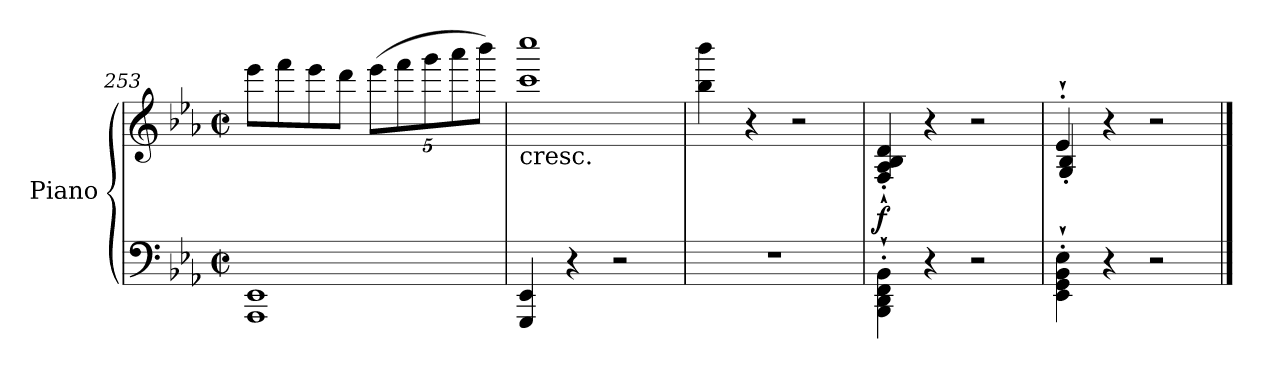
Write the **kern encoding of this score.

**kern	**kern	**dynam
*part1	*part1	*part1
*staff2	*staff1	*staff1/2
*I"Piano	*	*
*I'Pno	*	*
*clefF4	*clefG2	*
*k[b-e-a-]	*k[b-e-a-]	*
*E-:	*E-:	*
*M2/2	*M2/2	*
*met(c|)	*met(c|)	*
=253	=253	=253
1AAA- 1EE-	8eee-\L	.
.	8fff\	.
.	8eee-\	.
.	8ddd\J	.
*	*Xbrackettup	*
.	(>10eee-\L	.
.	10fff\	.
.	10ggg\	.
.	10aaa-\	.
.	10bbb-\J)	.
=254	=254	=254
!	!LO:TX:b:t=cresc.	!
4GGG/ 4EE-/	1ccc 1cccc	.
4r	.	.
2r	.	.
=255	=255	=255
1r	4bb-\ 4bbb-\	.
.	4r	.
.	2r	.
=256	=256	=256
!	!	!LO:DY:b
4BBB-\'` 4DD\'` 4FF\'` 4BB-\'`	4F/'` 4A-/'` 4B-/'` 4d/'`	f
4r	4r	.
2r	2r	.
=257	=257	=257
*	*^	*
4EE-\'` 4GG\'` 4BB-\'` 4E-\'`	4e-'`/	4G/' 4B-/'	.
4r	4r	2.ryy	.
2r	2r	.	.
*	*v	*v	*
==	==	==
*-	*-	*-
